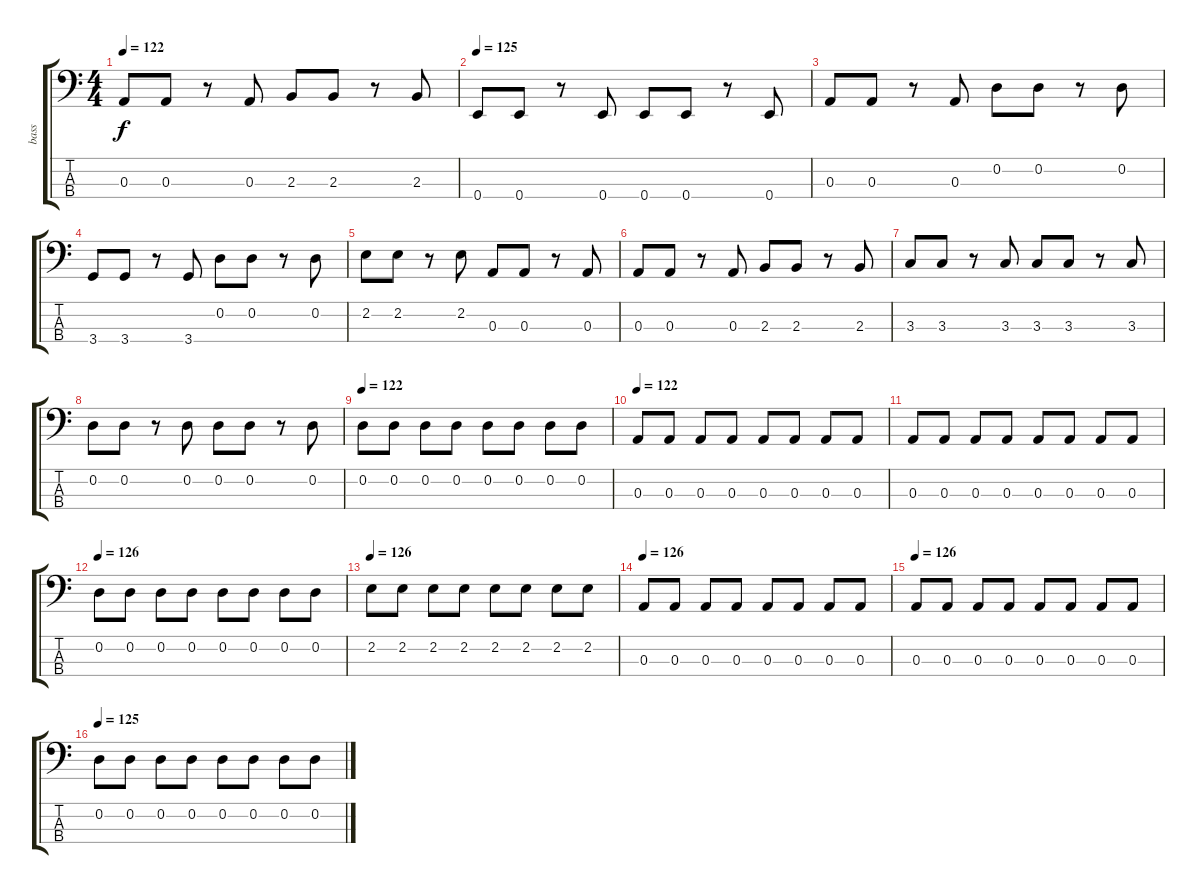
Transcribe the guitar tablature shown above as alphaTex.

\track ("bass" "bass") {instrument electricbassfinger}
\staff {score tabs}
\tuning (G2 D2 A1 E1) {hide}
\ts (4 4)
\tempo 122
\clef f4
\ks c
0.3.8{dy f} 0.3.8 r.8 0.3.8 2.3.8 2.3.8 r.8 2.3.8 |
\tempo 125
0.4.8 0.4.8 r.8 0.4.8 0.4.8 0.4.8 r.8 0.4.8 |
0.3.8 0.3.8 r.8 0.3.8 0.2.8 0.2.8 r.8 0.2.8 |
3.4.8 3.4.8 r.8 3.4.8 0.2.8 0.2.8 r.8 0.2.8 |
2.2.8 2.2.8 r.8 2.2.8 0.3.8 0.3.8 r.8 0.3.8 |
0.3.8 0.3.8 r.8 0.3.8 2.3.8 2.3.8 r.8 2.3.8 |
3.3.8 3.3.8 r.8 3.3.8 3.3.8 3.3.8 r.8 3.3.8 |
0.2.8 0.2.8 r.8 0.2.8 0.2.8 0.2.8 r.8 0.2.8 |
\tempo 122
0.2.8 0.2.8 0.2.8 0.2.8 0.2.8 0.2.8 0.2.8 0.2.8 |
\tempo 122
0.3.8 0.3.8 0.3.8 0.3.8 0.3.8 0.3.8 0.3.8 0.3.8 |
0.3.8 0.3.8 0.3.8 0.3.8 0.3.8 0.3.8 0.3.8 0.3.8 |
\tempo 126
0.2.8 0.2.8 0.2.8 0.2.8 0.2.8 0.2.8 0.2.8 0.2.8 |
\tempo 126
2.2.8 2.2.8 2.2.8 2.2.8 2.2.8 2.2.8 2.2.8 2.2.8 |
\tempo 126
0.3.8 0.3.8 0.3.8 0.3.8 0.3.8 0.3.8 0.3.8 0.3.8 |
\tempo 126
0.3.8 0.3.8 0.3.8 0.3.8 0.3.8 0.3.8 0.3.8 0.3.8 |
\tempo 125
0.2.8 0.2.8 0.2.8 0.2.8 0.2.8 0.2.8 0.2.8 0.2.8
